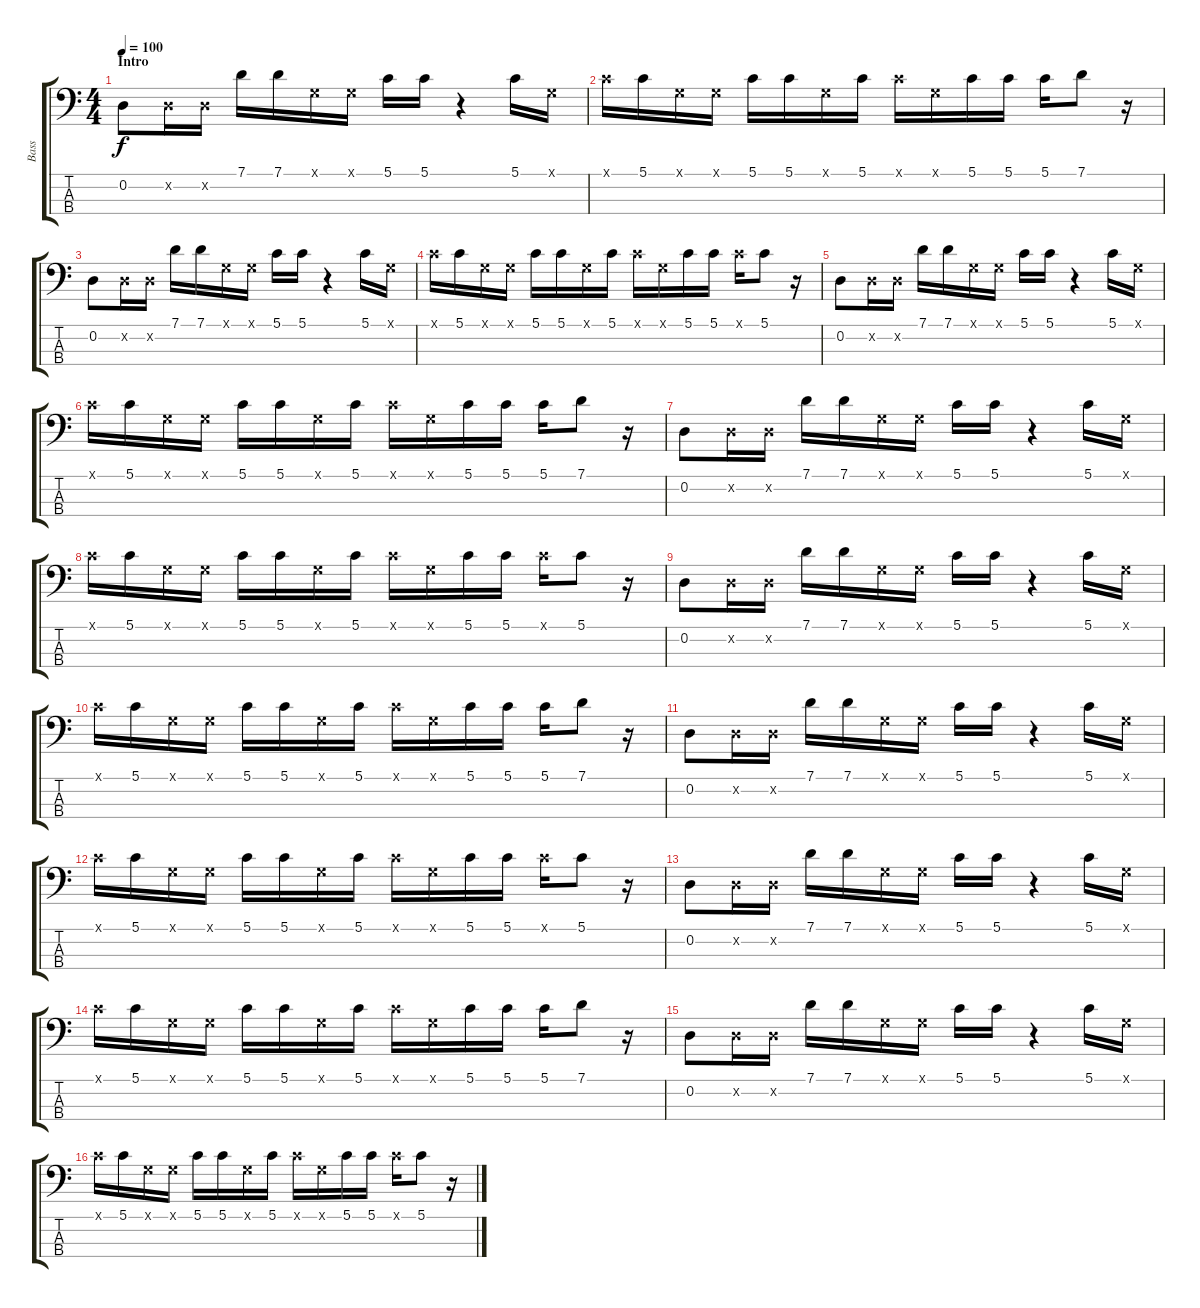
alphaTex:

\track ("Bass" "Bass") {instrument electricbasspick}
\staff {score tabs}
\tuning (G2 D2 A1 E1) {hide}
\ts (4 4)
\section ("" "Intro")
\tempo 100
\clef f4
\ks c
0.2.8{dy f instrument electricbasspick} 0.2{x}.16 0.2{x}.16 7.1.16 7.1.16 0.1{x}.16 0.1{x}.16 5.1.16 5.1.16 r.4 5.1.16 0.1{x}.16 |
5.1{x}.16 5.1.16 0.1{x}.16 0.1{x}.16 5.1.16 5.1.16 0.1{x}.16 5.1.16 5.1{x}.16 0.1{x}.16 5.1.16 5.1.16 5.1.16 7.1.8 r.16 |
0.2.8 0.2{x}.16 0.2{x}.16 7.1.16 7.1.16 0.1{x}.16 0.1{x}.16 5.1.16 5.1.16 r.4 5.1.16 0.1{x}.16 |
5.1{x}.16 5.1.16 0.1{x}.16 0.1{x}.16 5.1.16 5.1.16 0.1{x}.16 5.1.16 5.1{x}.16 0.1{x}.16 5.1.16 5.1.16 5.1{x}.16 5.1.8 r.16 |
0.2.8 0.2{x}.16 0.2{x}.16 7.1.16 7.1.16 0.1{x}.16 0.1{x}.16 5.1.16 5.1.16 r.4 5.1.16 0.1{x}.16 |
5.1{x}.16 5.1.16 0.1{x}.16 0.1{x}.16 5.1.16 5.1.16 0.1{x}.16 5.1.16 5.1{x}.16 0.1{x}.16 5.1.16 5.1.16 5.1.16 7.1.8 r.16 |
0.2.8 0.2{x}.16 0.2{x}.16 7.1.16 7.1.16 0.1{x}.16 0.1{x}.16 5.1.16 5.1.16 r.4 5.1.16 0.1{x}.16 |
5.1{x}.16 5.1.16 0.1{x}.16 0.1{x}.16 5.1.16 5.1.16 0.1{x}.16 5.1.16 5.1{x}.16 0.1{x}.16 5.1.16 5.1.16 5.1{x}.16 5.1.8 r.16 |
0.2.8 0.2{x}.16 0.2{x}.16 7.1.16 7.1.16 0.1{x}.16 0.1{x}.16 5.1.16 5.1.16 r.4 5.1.16 0.1{x}.16 |
5.1{x}.16 5.1.16 0.1{x}.16 0.1{x}.16 5.1.16 5.1.16 0.1{x}.16 5.1.16 5.1{x}.16 0.1{x}.16 5.1.16 5.1.16 5.1.16 7.1.8 r.16 |
0.2.8 0.2{x}.16 0.2{x}.16 7.1.16 7.1.16 0.1{x}.16 0.1{x}.16 5.1.16 5.1.16 r.4 5.1.16 0.1{x}.16 |
5.1{x}.16 5.1.16 0.1{x}.16 0.1{x}.16 5.1.16 5.1.16 0.1{x}.16 5.1.16 5.1{x}.16 0.1{x}.16 5.1.16 5.1.16 5.1{x}.16 5.1.8 r.16 |
0.2.8 0.2{x}.16 0.2{x}.16 7.1.16 7.1.16 0.1{x}.16 0.1{x}.16 5.1.16 5.1.16 r.4 5.1.16 0.1{x}.16 |
5.1{x}.16 5.1.16 0.1{x}.16 0.1{x}.16 5.1.16 5.1.16 0.1{x}.16 5.1.16 5.1{x}.16 0.1{x}.16 5.1.16 5.1.16 5.1.16 7.1.8 r.16 |
0.2.8 0.2{x}.16 0.2{x}.16 7.1.16 7.1.16 0.1{x}.16 0.1{x}.16 5.1.16 5.1.16 r.4 5.1.16 0.1{x}.16 |
5.1{x}.16 5.1.16 0.1{x}.16 0.1{x}.16 5.1.16 5.1.16 0.1{x}.16 5.1.16 5.1{x}.16 0.1{x}.16 5.1.16 5.1.16 5.1{x}.16 5.1.8 r.16
